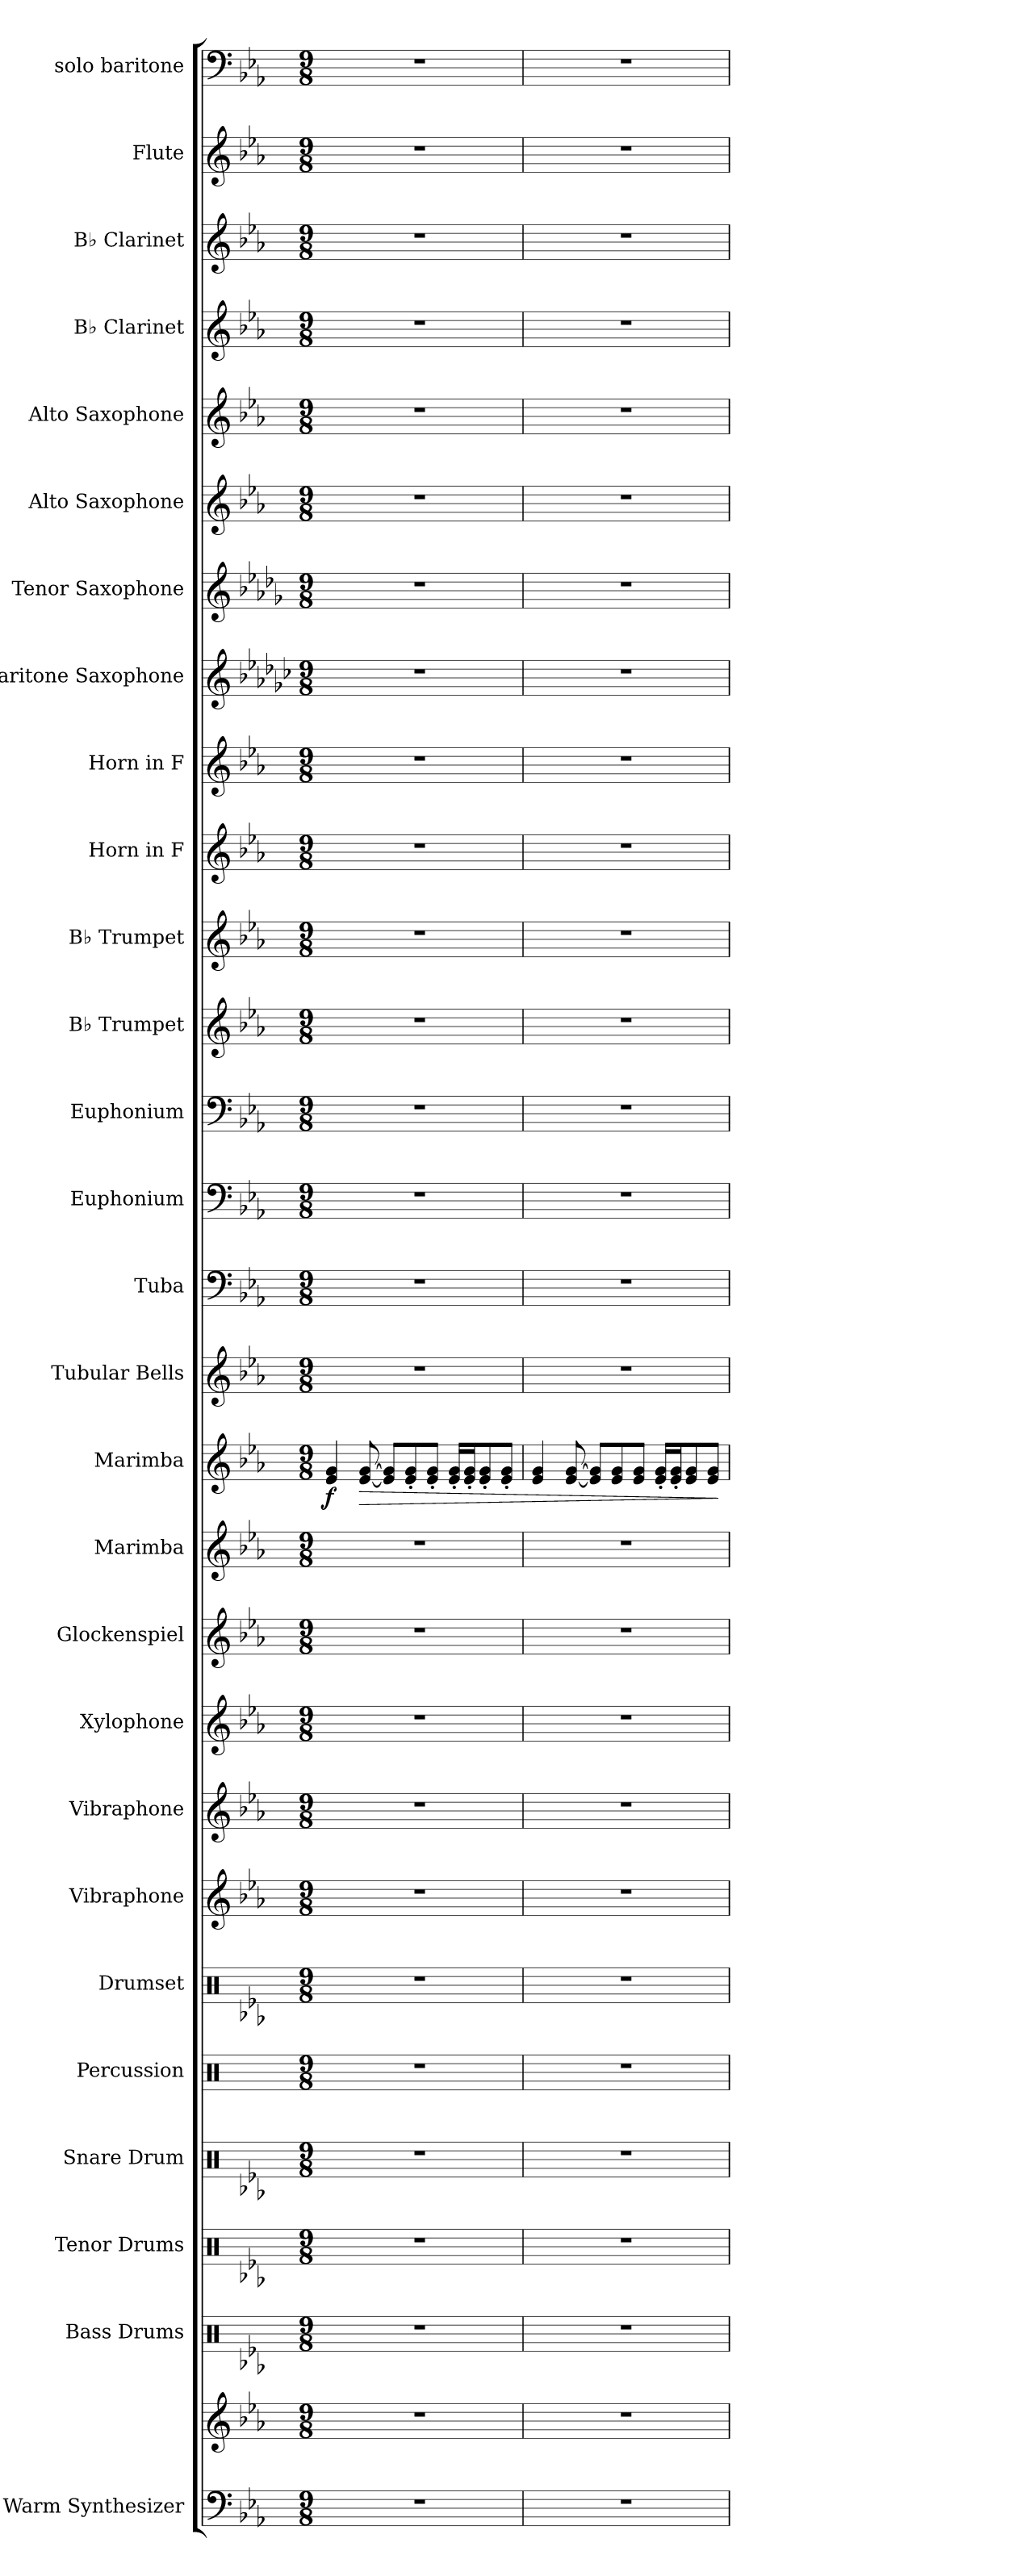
**kern	**kern	**kern	**kern	**kern	**kern	**kern	**kern	**kern	**kern	**kern	**kern	**kern	**dynam	**kern	**kern	**kern	**kern	**kern	**kern	**kern	**kern	**kern	**kern	**kern	**kern	**kern	**kern	**kern	**kern
*part28	*part28	*part27	*part26	*part25	*part24	*part23	*part22	*part21	*part20	*part19	*part18	*part17	*part17	*part16	*part15	*part14	*part13	*part12	*part11	*part10	*part9	*part8	*part7	*part6	*part5	*part4	*part3	*part2	*part1
*staff29	*staff28	*staff27	*staff26	*staff25	*staff24	*staff23	*staff22	*staff21	*staff20	*staff19	*staff18	*staff17	*staff17	*staff16	*staff15	*staff14	*staff13	*staff12	*staff11	*staff10	*staff9	*staff8	*staff7	*staff6	*staff5	*staff4	*staff3	*staff2	*staff1
*I"Warm Synthesizer	*	*I"Bass Drums	*I"Tenor Drums	*I"Snare Drum	*I"Percussion	*I"Drumset	*I"Vibraphone	*I"Vibraphone	*I"Xylophone	*I"Glockenspiel	*I"Marimba	*I"Marimba	*	*I"Tubular Bells	*I"Tuba	*I"Euphonium	*I"Euphonium	*I"B♭ Trumpet	*I"B♭ Trumpet	*I"Horn in F	*I"Horn in F	*I"Baritone Saxophone	*I"Tenor Saxophone	*I"Alto Saxophone	*I"Alto Saxophone	*I"B♭ Clarinet	*I"B♭ Clarinet	*I"Flute	*I"solo baritone
*I'Synth.	*	*I'B.D.	*I'T.D.	*I'S.D.	*I'Perc.	*I'Drs.	*I'Vib.	*I'Vib.	*I'Xyl.	*I'Glk.	*I'Mrm.	*I'Mrm.	*	*I'Tu. Be.	*I'Tba.	*I'Euph.	*I'Euph.	*I'B♭ Tpt.	*I'B♭ Tpt.	*	*	*I'Bar. Sax.	*I'T. Sax.	*I'A. Sax.	*I'A. Sax.	*I'B♭ Cl.	*I'B♭ Cl.	*I'Fl.	*
*clefF4	*clefG2	*clefX	*clefX	*clefX	*clefX	*clefX	*clefG2	*clefG2	*clefG2	*clefG2	*clefG2	*clefG2	*	*clefG2	*clefF4	*clefF4	*clefF4	*clefG2	*clefG2	*clefG2	*clefG2	*clefG2	*clefG2	*clefG2	*clefG2	*clefG2	*clefG2	*clefG2	*clefF4
*	*	*	*	*	*	*	*	*	*ITrd-7c-12	*ITrd-14c-24	*	*	*	*	*	*	*	*ITrd1c2	*ITrd1c2	*ITrd4c7	*ITrd4c7	*ITrd12c21	*ITrd8c14	*ITrd5c9	*ITrd5c9	*ITrd1c2	*ITrd1c2	*	*
*k[b-e-a-]	*k[b-e-a-]	*k[b-e-a-]	*k[b-e-a-]	*k[b-e-a-]	*k[]	*k[b-e-a-]	*k[b-e-a-]	*k[b-e-a-]	*k[b-e-a-]	*k[b-e-a-]	*k[b-e-a-]	*k[b-e-a-]	*	*k[b-e-a-]	*k[b-e-a-]	*k[b-e-a-]	*k[b-e-a-]	*k[b-e-a-d-g-]	*k[b-e-a-d-g-]	*k[b-e-a-d-]	*k[b-e-a-d-]	*k[b-e-a-d-g-c-]	*k[b-e-a-d-g-]	*k[b-e-a-d-g-c-]	*k[b-e-a-d-g-c-]	*k[b-e-a-d-g-]	*k[b-e-a-d-g-]	*k[b-e-a-]	*k[b-e-a-]
*M9/8	*M9/8	*M9/8	*M9/8	*M9/8	*M9/8	*M9/8	*M9/8	*M9/8	*M9/8	*M9/8	*M9/8	*M9/8	*	*M9/8	*M9/8	*M9/8	*M9/8	*M9/8	*M9/8	*M9/8	*M9/8	*M9/8	*M9/8	*M9/8	*M9/8	*M9/8	*M9/8	*M9/8	*M9/8
*MM120	*MM120	*MM120	*MM120	*MM120	*MM120	*MM120	*MM120	*MM120	*MM120	*MM120	*MM120	*MM120	*	*MM120	*MM120	*MM120	*MM120	*MM120	*MM120	*MM120	*MM120	*MM120	*MM120	*MM120	*MM120	*MM120	*MM120	*MM120	*MM120
=1	=1	=1	=1	=1	=1	=1	=1	=1	=1	=1	=1	=1	=1	=1	=1	=1	=1	=1	=1	=1	=1	=1	=1	=1	=1	=1	=1	=1	=1
!	!	!	!	!	!	!	!	!	!	!	!	!	!LO:DY:b	!	!	!	!	!	!	!	!	!	!	!	!	!	!	!	!
8%9r	8%9r	8%9r	8%9r	8%9r	8%9r	8%9r	8%9r	8%9r	8%9r	8%9r	8%9r	4e-/ 4g/	f	8%9r	8%9r	8%9r	8%9r	8%9r	8%9r	8%9r	8%9r	8%9r	8%9r	8%9r	8%9r	8%9r	8%9r	8%9r	8%9r
!	!	!	!	!	!	!	!	!	!	!	!	!	!LO:HP:b	!	!	!	!	!	!	!	!	!	!	!	!	!	!	!	!
.	.	.	.	.	.	.	.	.	.	.	.	[8e-/ [8g/	>	.	.	.	.	.	.	.	.	.	.	.	.	.	.	.	.
.	.	.	.	.	.	.	.	.	.	.	.	8e-/] 8g/]L	.	.	.	.	.	.	.	.	.	.	.	.	.	.	.	.	.
.	.	.	.	.	.	.	.	.	.	.	.	8e-/' 8g/'	.	.	.	.	.	.	.	.	.	.	.	.	.	.	.	.	.
.	.	.	.	.	.	.	.	.	.	.	.	8e-/' 8g/'J	.	.	.	.	.	.	.	.	.	.	.	.	.	.	.	.	.
.	.	.	.	.	.	.	.	.	.	.	.	16e-/' 16g/'LL	.	.	.	.	.	.	.	.	.	.	.	.	.	.	.	.	.
.	.	.	.	.	.	.	.	.	.	.	.	16e-/' 16g/'J	.	.	.	.	.	.	.	.	.	.	.	.	.	.	.	.	.
.	.	.	.	.	.	.	.	.	.	.	.	8e-/' 8g/'	.	.	.	.	.	.	.	.	.	.	.	.	.	.	.	.	.
.	.	.	.	.	.	.	.	.	.	.	.	8e-/' 8g/'J	.	.	.	.	.	.	.	.	.	.	.	.	.	.	.	.	.
=2	=2	=2	=2	=2	=2	=2	=2	=2	=2	=2	=2	=2	=2	=2	=2	=2	=2	=2	=2	=2	=2	=2	=2	=2	=2	=2	=2	=2	=2
8%9r	8%9r	8%9r	8%9r	8%9r	8%9r	8%9r	8%9r	8%9r	8%9r	8%9r	8%9r	4e-/ 4g/	.	8%9r	8%9r	8%9r	8%9r	8%9r	8%9r	8%9r	8%9r	8%9r	8%9r	8%9r	8%9r	8%9r	8%9r	8%9r	8%9r
.	.	.	.	.	.	.	.	.	.	.	.	[8e-/ [8g/	.	.	.	.	.	.	.	.	.	.	.	.	.	.	.	.	.
.	.	.	.	.	.	.	.	.	.	.	.	8e-/] 8g/]L	.	.	.	.	.	.	.	.	.	.	.	.	.	.	.	.	.
.	.	.	.	.	.	.	.	.	.	.	.	8e-/ 8g/	.	.	.	.	.	.	.	.	.	.	.	.	.	.	.	.	.
.	.	.	.	.	.	.	.	.	.	.	.	8e-/ 8g/J	.	.	.	.	.	.	.	.	.	.	.	.	.	.	.	.	.
.	.	.	.	.	.	.	.	.	.	.	.	16e-/' 16g/'LL	.	.	.	.	.	.	.	.	.	.	.	.	.	.	.	.	.
.	.	.	.	.	.	.	.	.	.	.	.	16e-/' 16g/'J	.	.	.	.	.	.	.	.	.	.	.	.	.	.	.	.	.
.	.	.	.	.	.	.	.	.	.	.	.	8e-/ 8g/	.	.	.	.	.	.	.	.	.	.	.	.	.	.	.	.	.
.	.	.	.	.	.	.	.	.	.	.	.	8e-/ 8g/J	.	.	.	.	.	.	.	.	.	.	.	.	.	.	.	.	.
.	.	.	.	.	.	.	.	.	.	.	.	.	]	.	.	.	.	.	.	.	.	.	.	.	.	.	.	.	.
=	=	=	=	=	=	=	=	=	=	=	=	=	=	=	=	=	=	=	=	=	=	=	=	=	=	=	=	=	=
*-	*-	*-	*-	*-	*-	*-	*-	*-	*-	*-	*-	*-	*-	*-	*-	*-	*-	*-	*-	*-	*-	*-	*-	*-	*-	*-	*-	*-	*-
